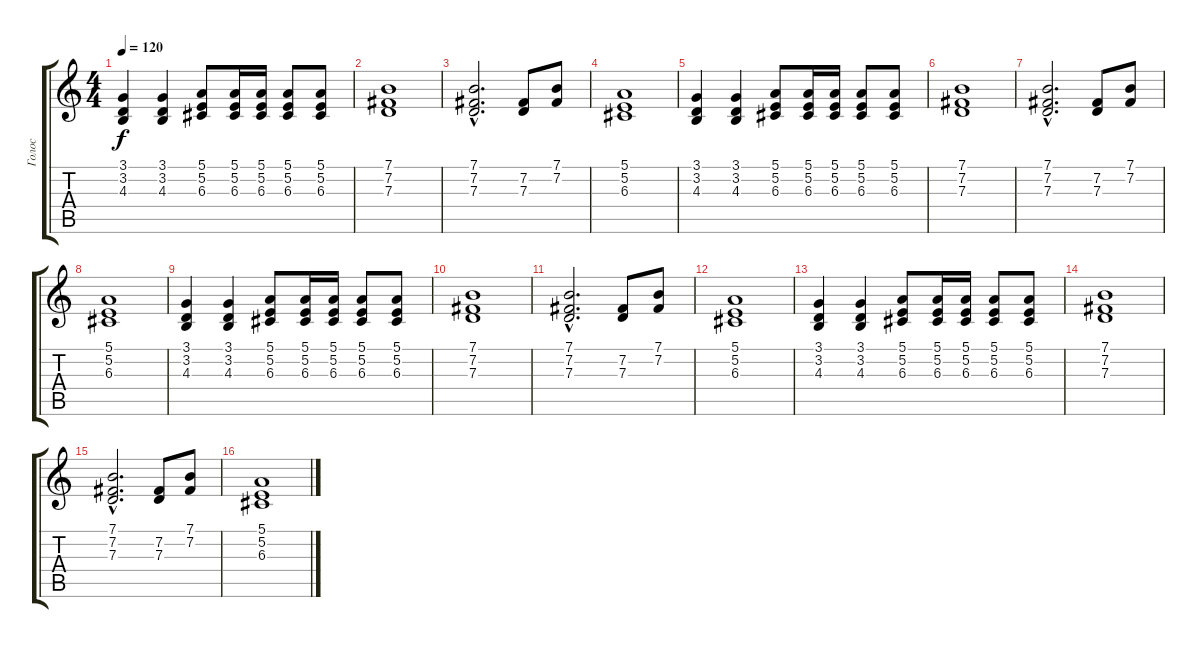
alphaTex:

\track ("Голос" "Голос") {instrument acousticgrandpiano}
\staff {score tabs}
\tuning (E4 B3 G3 D3 A2 E2) {hide}
\ts (4 4)
\tempo 120
\clef g2
\ks c
(3.1 3.2 4.3).4{dy f} (3.1 3.2 4.3).4 (5.1 5.2 6.3).8 (5.1 5.2 6.3).16 (5.1 5.2 6.3).16 (5.1 5.2 6.3).8 (5.1 5.2 6.3).8 |
(7.1 7.2 7.3).1 |
(7.1{hac} 7.2{hac} 7.3{hac}).2{d} (7.2 7.3).8 (7.1 7.2).8 |
(5.1 5.2 6.3).1 |
(3.1 3.2 4.3).4 (3.1 3.2 4.3).4 (5.1 5.2 6.3).8 (5.1 5.2 6.3).16 (5.1 5.2 6.3).16 (5.1 5.2 6.3).8 (5.1 5.2 6.3).8 |
(7.1 7.2 7.3).1 |
(7.1{hac} 7.2{hac} 7.3{hac}).2{d} (7.2 7.3).8 (7.1 7.2).8 |
(5.1 5.2 6.3).1 |
(3.1 3.2 4.3).4 (3.1 3.2 4.3).4 (5.1 5.2 6.3).8 (5.1 5.2 6.3).16 (5.1 5.2 6.3).16 (5.1 5.2 6.3).8 (5.1 5.2 6.3).8 |
(7.1 7.2 7.3).1 |
(7.1{hac} 7.2{hac} 7.3{hac}).2{d} (7.2 7.3).8 (7.1 7.2).8 |
(5.1 5.2 6.3).1 |
(3.1 3.2 4.3).4 (3.1 3.2 4.3).4 (5.1 5.2 6.3).8 (5.1 5.2 6.3).16 (5.1 5.2 6.3).16 (5.1 5.2 6.3).8 (5.1 5.2 6.3).8 |
(7.1 7.2 7.3).1 |
(7.1{hac} 7.2{hac} 7.3{hac}).2{d} (7.2 7.3).8 (7.1 7.2).8 |
(5.1 5.2 6.3).1
